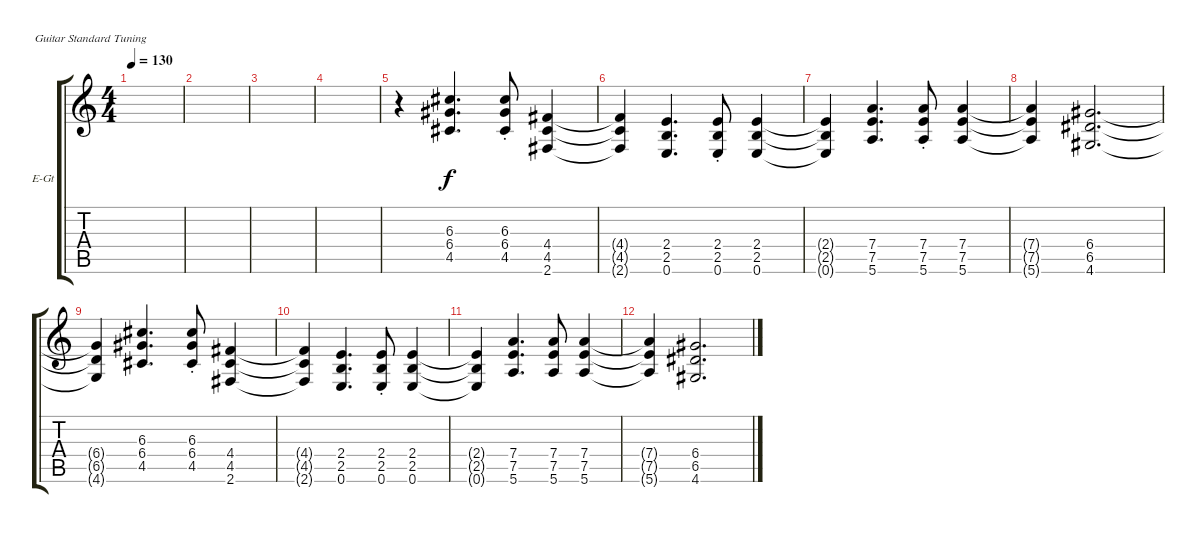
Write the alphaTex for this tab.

\defaultSystemsLayout 4
\bracketExtendMode groupsimilarinstruments
\firstSystemTrackNameOrientation horizontal
\otherSystemsTrackNameOrientation horizontal
\track ("Electric Guitar" "E-Gt") {instrument distortionguitar}
\staff {score tabs}
\tuning (E4 B3 G3 D3 A2 E2)
\ts (4 4)
\tempo 130
\clef g2
\ks c
|
|
|
|
r.4 (4.5 6.4 6.3).4{d} (4.5{st} 6.4{st} 6.3{st}).8 (2.6 4.5 4.4).4 |
(2.6{t} 4.5{t} 4.4{t}).4 (2.5 2.4 0.6).4{d} (2.5{st} 2.4 0.6).8 (2.5 2.4 0.6).4 |
(2.5{t} 2.4{t} 0.6{t}).4 (5.6 7.5 7.4).4{d} (5.6{st} 7.5 7.4).8 (5.6 7.5 7.4).4 |
(5.6{t} 7.5{t} 7.4{t}).4 (4.6 6.5 6.4).2{d} |
(4.6{t} 6.5{t} 6.4{t}).4 (4.5 6.4 6.3).4{d} (4.5{st} 6.4{st} 6.3{st}).8 (2.6 4.5 4.4).4 |
(2.6{t} 4.5{t} 4.4{t}).4 (2.5 2.4 0.6).4{d} (2.5{st} 2.4 0.6).8 (2.5 2.4 0.6).4 |
(2.5{t} 2.4{t} 0.6{t}).4 (5.6 7.5 7.4).4{d} (5.6 7.5 7.4).8 (5.6 7.5 7.4).4 |
(5.6{t} 7.5{t} 7.4{t}).4 (4.6 6.5 6.4).2{d}
